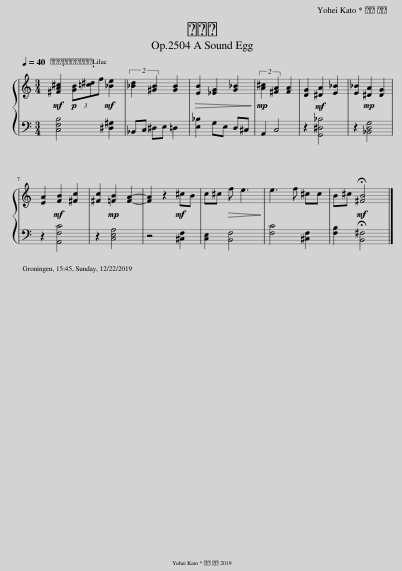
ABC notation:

X:1
%%score { 1 | 2 }
L:1/8
Q:1/4=40
M:3/4
I:linebreak $
K:C
V:1 treble
V:2 bass
V:1
!mf! [^FA^c]2!p! (3[GB][=c^d]f!mf! [_Be]2 | [_Bd]2 [^GB]2 [GB]2 |!>(! [EB]2 [_EG]2 [G_B]2!>)! |!mp! [A^c]2 [^FA]2 [FA]2 | [DG]2!mf! [^DA]2 [E_B]2 | %5
 [E_B]2!mp! [^DA]2 [DG]2 |$ [EA]2!mf! [FB]2 [^Fc]2 | [^Fc]2!mp! [=FB]2 [FA]2- | [FA]2 z2!mf! ^cB | c^c!>(! f e3!>)! | %10
 e3 f ^cc | B^c!mf! !fermata![^FB]4 |] %12
V:2
 [C,F,B,]4 [^D,^G,]2 | _B,,C, ^D,E, =D,2 | [E,_B,]2 G,E, D,^C, | A,,2 C,4 | z2 [G,,^D,_B,]4 | %5
 z2 [_B,,D,G,]4 |$ z2 [A,,F,C]4 | z2 [C,E,A,]4 | z4 [^C,F,]2 | [C,E,]2 [B,,F,]4 | %10
 [F,C]4 [^C,F,]2 | [F,B,]2 !fermata![B,,^F,]4 |] %12
